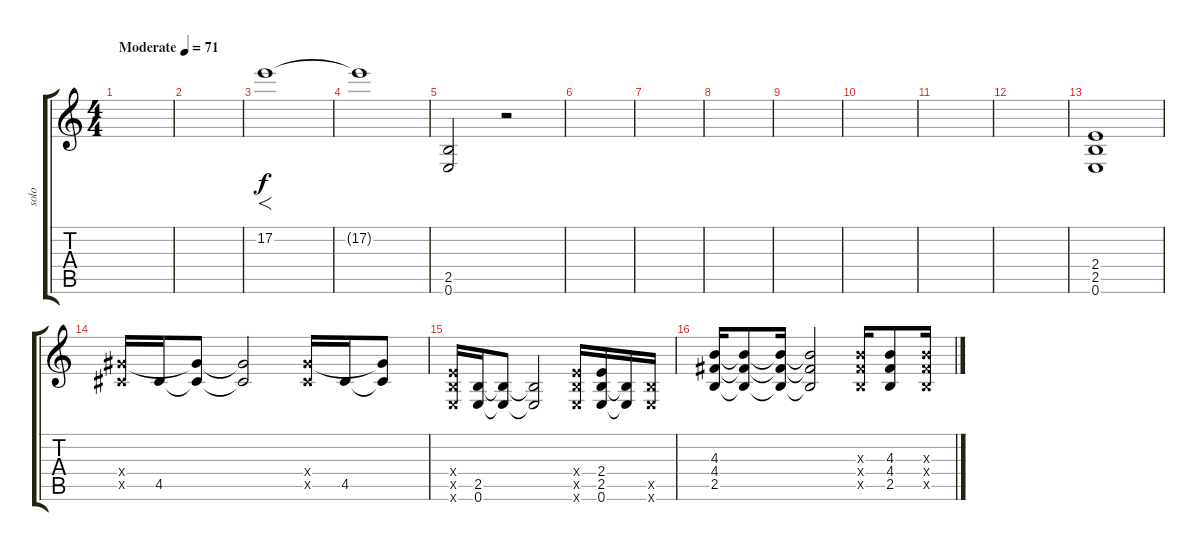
\track ("solo" "solo") {instrument distortionguitar}
\staff {score tabs}
\tuning (E4 B3 G3 D3 A2 E2) {hide}
\ts (4 4)
\tempo (71 "Moderate")
\clef g2
\ks c
|
|
17.2.1{f} |
17.2{t}.1{txt ""} |
(2.5 0.6).2 r.2 |
|
|
|
|
|
|
|
(2.4 2.5 0.6).1 |
(6.4{x} 4.5{x}).16 4.5.16 (6.4{t} 4.5{t}).8 (6.4{t} 4.5{t}).2 (6.4{x} 4.5{x}).16 4.5.16 (6.4{t} 4.5{t}).8 |
(2.4{x} 2.5{x} 0.6{x}).16 (2.5 0.6).16 (2.5{t} 0.6{t}).8 (2.5{t} 0.6{t}).2 (2.4{x} 2.5{x} 0.6{x}).16 (2.4 2.5 0.6).16 (2.5{t} 0.6{t}).16 (2.5{x} 0.6{x}).16 |
(4.3 4.4 2.5).16 (4.3{t} 4.4{t} 2.5{t}).8 (4.3{t} 4.4{t} 2.5{t}).16 (4.3{t} 4.4{t} 2.5{t}).2 (4.3{x} 4.4{x} 2.5{x}).16 (4.3 4.4 2.5).8 (4.3{x} 4.4{x} 2.5{x}).16
